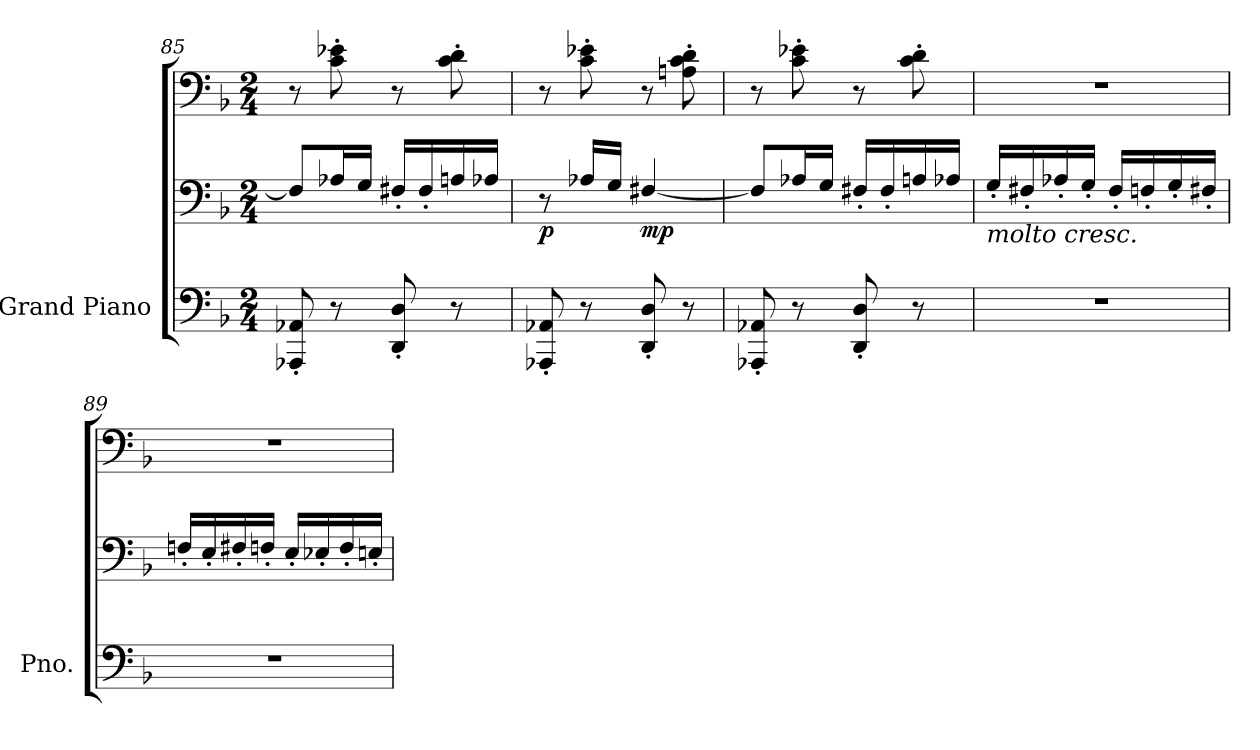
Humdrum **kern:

**kern	**kern	**kern	**dynam
*part1	*part1	*part1	*part1
*staff3	*staff2	*staff1	*staff1/2/3
*I"Grand Piano	*	*	*
*I'Pno.	*	*	*
*clefF4	*clefF4	*clefF4	*
*k[b-]	*k[b-]	*k[b-]	*
*M2/4	*M2/4	*M2/4	*
=85	=85	=85	=85
8AAA-X/' 8AA-X/'	8F#/L]	8r	.
8r	16A-X/L	8c\' 8e-X\'	.
.	16G/JJ	.	.
8DD/' 8D/'	16F#X'/LL	8r	.
.	16F#'/	.	.
8r	16An/	8c\' 8d\'	.
.	16A-X/JJ	.	.
=86	=86	=86	=86
!	!	!	!LO:DY:b=2
8AAA-X/' 8AA-X/'	8r	8r	p
8r	16A-X/LL	8c\' 8e-X\'	.
.	16G/JJ	.	.
!	!	!	!LO:DY:b=2
8DD/' 8D/'	[4F#X/	8r	mp
8r	.	8An\' 8c\' 8d\'	.
=87	=87	=87	=87
8AAA-X/' 8AA-X/'	8F#/L]	8r	.
8r	16A-X/L	8c\' 8e-X\'	.
.	16G/JJ	.	.
8DD/' 8D/'	16F#X'/LL	8r	.
.	16F#'/	.	.
8r	16An/	8c\' 8d\'	.
.	16A-X/JJ	.	.
=88	=88	=88	=88
!	!LO:TX:b:i:t=molto cresc.	!	!
2r	16G'/LL	2r	.
.	16F#X'/	.	.
.	16A-X'/	.	.
.	16G'/JJ	.	.
.	16F#'/LL	.	.
.	16Fn'/	.	.
.	16G'/	.	.
.	16F#X'/JJ	.	.
!!LO:PB:g=z
=89	=89	=89	=89
2r	16Fn'/LL	2r	.
.	16E'/	.	.
.	16F#X'/	.	.
.	16Fn'/JJ	.	.
.	16E'/LL	.	.
.	16E-X'/	.	.
.	16F'/	.	.
.	16En'/JJ	.	.
=	=	=	=
*-	*-	*-	*-
